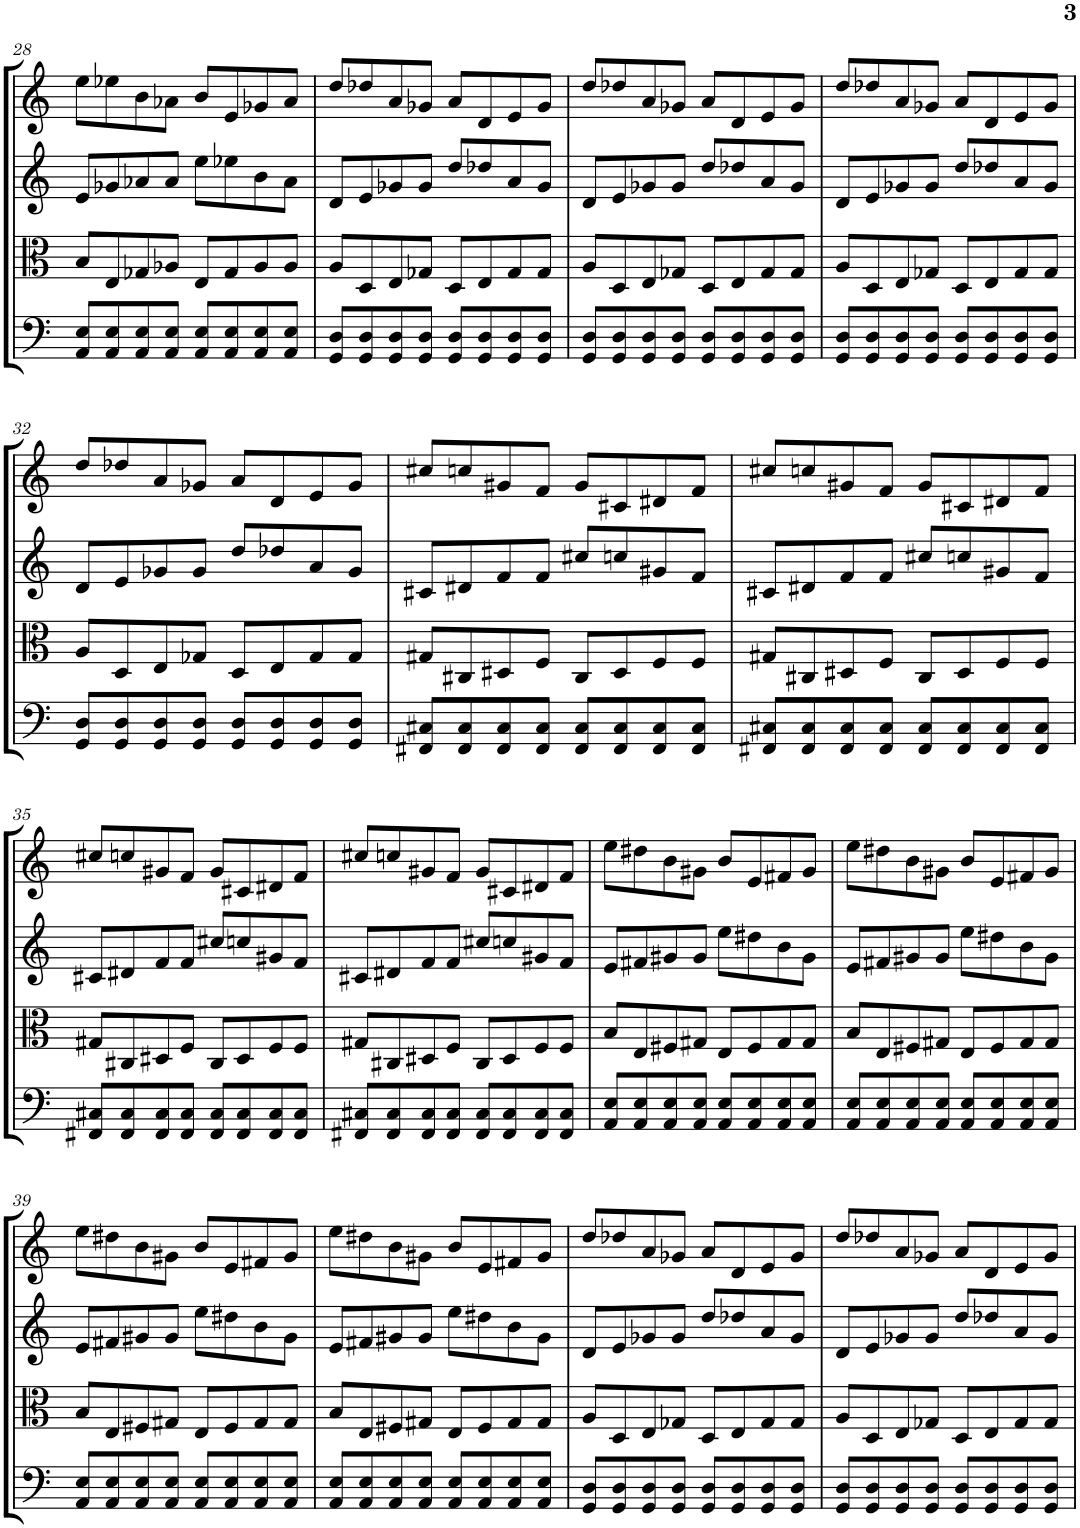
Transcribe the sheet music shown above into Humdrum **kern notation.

**kern	**kern	**kern	**kern
*part4	*part3	*part2	*part1
*staff4	*staff3	*staff2	*staff1
*I"Violoncello	*I"Viola	*I"Violin II	*I"Violin I
*I'Vc	*I'Vla	*I'Vln	*I'Vln
!!LO:PB:g=z
*clefF4	*clefC3	*clefG2	*clefG2
*k[]	*k[]	*k[]	*k[]
*M4/4	*M4/4	*M4/4	*M4/4
=28	=28	=28	=28
8AA/ 8E/L	8B/L	8e/L	8ee\L
8AA/ 8E/	8E/	8g-X/	8ee-X\
8AA/ 8E/	8G-X/	8a-X/	8b\
8AA/ 8E/J	8A-X/J	8a-/J	8a-X\J
8AA/ 8E/L	8E/L	8ee\L	8b/L
8AA/ 8E/	8G-/	8ee-X\	8e/
8AA/ 8E/	8A-/	8b\	8g-X/
8AA/ 8E/J	8A-/J	8a-\J	8a-/J
=29	=29	=29	=29
8GG/ 8D/L	8A/L	8d/L	8dd/L
8GG/ 8D/	8D/	8e/	8dd-X/
8GG/ 8D/	8E/	8g-X/	8a/
8GG/ 8D/J	8G-X/J	8g-/J	8g-X/J
8GG/ 8D/L	8D/L	8dd/L	8a/L
8GG/ 8D/	8E/	8dd-X/	8d/
8GG/ 8D/	8G-/	8a/	8e/
8GG/ 8D/J	8G-/J	8g-/J	8g-/J
=30	=30	=30	=30
8GG/ 8D/L	8A/L	8d/L	8dd/L
8GG/ 8D/	8D/	8e/	8dd-X/
8GG/ 8D/	8E/	8g-X/	8a/
8GG/ 8D/J	8G-X/J	8g-/J	8g-X/J
8GG/ 8D/L	8D/L	8dd/L	8a/L
8GG/ 8D/	8E/	8dd-X/	8d/
8GG/ 8D/	8G-/	8a/	8e/
8GG/ 8D/J	8G-/J	8g-/J	8g-/J
=31	=31	=31	=31
8GG/ 8D/L	8A/L	8d/L	8dd/L
8GG/ 8D/	8D/	8e/	8dd-X/
8GG/ 8D/	8E/	8g-X/	8a/
8GG/ 8D/J	8G-X/J	8g-/J	8g-X/J
8GG/ 8D/L	8D/L	8dd/L	8a/L
8GG/ 8D/	8E/	8dd-X/	8d/
8GG/ 8D/	8G-/	8a/	8e/
8GG/ 8D/J	8G-/J	8g-/J	8g-/J
!!LO:LB:g=z
=32	=32	=32	=32
8GG/ 8D/L	8A/L	8d/L	8dd/L
8GG/ 8D/	8D/	8e/	8dd-X/
8GG/ 8D/	8E/	8g-X/	8a/
8GG/ 8D/J	8G-X/J	8g-/J	8g-X/J
8GG/ 8D/L	8D/L	8dd/L	8a/L
8GG/ 8D/	8E/	8dd-X/	8d/
8GG/ 8D/	8G-/	8a/	8e/
8GG/ 8D/J	8G-/J	8g-/J	8g-/J
=33	=33	=33	=33
8FF#X/ 8C#X/L	8G#X/L	8c#X/L	8cc#X/L
8FF#/ 8C#/	8C#X/	8d#X/	8ccn/
8FF#/ 8C#/	8D#X/	8f/	8g#X/
8FF#/ 8C#/J	8F/J	8f/J	8f/J
8FF#/ 8C#/L	8C#/L	8cc#X/L	8g#/L
8FF#/ 8C#/	8D#/	8ccn/	8c#X/
8FF#/ 8C#/	8F/	8g#X/	8d#X/
8FF#/ 8C#/J	8F/J	8f/J	8f/J
=34	=34	=34	=34
8FF#X/ 8C#X/L	8G#X/L	8c#X/L	8cc#X/L
8FF#/ 8C#/	8C#X/	8d#X/	8ccn/
8FF#/ 8C#/	8D#X/	8f/	8g#X/
8FF#/ 8C#/J	8F/J	8f/J	8f/J
8FF#/ 8C#/L	8C#/L	8cc#X/L	8g#/L
8FF#/ 8C#/	8D#/	8ccn/	8c#X/
8FF#/ 8C#/	8F/	8g#X/	8d#X/
8FF#/ 8C#/J	8F/J	8f/J	8f/J
!!LO:LB:g=z
=35	=35	=35	=35
8FF#X/ 8C#X/L	8G#X/L	8c#X/L	8cc#X/L
8FF#/ 8C#/	8C#X/	8d#X/	8ccn/
8FF#/ 8C#/	8D#X/	8f/	8g#X/
8FF#/ 8C#/J	8F/J	8f/J	8f/J
8FF#/ 8C#/L	8C#/L	8cc#X/L	8g#/L
8FF#/ 8C#/	8D#/	8ccn/	8c#X/
8FF#/ 8C#/	8F/	8g#X/	8d#X/
8FF#/ 8C#/J	8F/J	8f/J	8f/J
=36	=36	=36	=36
8FF#X/ 8C#X/L	8G#X/L	8c#X/L	8cc#X/L
8FF#/ 8C#/	8C#X/	8d#X/	8ccn/
8FF#/ 8C#/	8D#X/	8f/	8g#X/
8FF#/ 8C#/J	8F/J	8f/J	8f/J
8FF#/ 8C#/L	8C#/L	8cc#X/L	8g#/L
8FF#/ 8C#/	8D#/	8ccn/	8c#X/
8FF#/ 8C#/	8F/	8g#X/	8d#X/
8FF#/ 8C#/J	8F/J	8f/J	8f/J
=37	=37	=37	=37
8AA/ 8E/L	8B/L	8e/L	8ee\L
8AA/ 8E/	8E/	8f#X/	8dd#X\
8AA/ 8E/	8F#X/	8g#X/	8b\
8AA/ 8E/J	8G#X/J	8g#/J	8g#X\J
8AA/ 8E/L	8E/L	8ee\L	8b/L
8AA/ 8E/	8F#/	8dd#X\	8e/
8AA/ 8E/	8G#/	8b\	8f#X/
8AA/ 8E/J	8G#/J	8g#\J	8g#/J
=38	=38	=38	=38
8AA/ 8E/L	8B/L	8e/L	8ee\L
8AA/ 8E/	8E/	8f#X/	8dd#X\
8AA/ 8E/	8F#X/	8g#X/	8b\
8AA/ 8E/J	8G#X/J	8g#/J	8g#X\J
8AA/ 8E/L	8E/L	8ee\L	8b/L
8AA/ 8E/	8F#/	8dd#X\	8e/
8AA/ 8E/	8G#/	8b\	8f#X/
8AA/ 8E/J	8G#/J	8g#\J	8g#/J
!!LO:LB:g=z
=39	=39	=39	=39
8AA/ 8E/L	8B/L	8e/L	8ee\L
8AA/ 8E/	8E/	8f#X/	8dd#X\
8AA/ 8E/	8F#X/	8g#X/	8b\
8AA/ 8E/J	8G#X/J	8g#/J	8g#X\J
8AA/ 8E/L	8E/L	8ee\L	8b/L
8AA/ 8E/	8F#/	8dd#X\	8e/
8AA/ 8E/	8G#/	8b\	8f#X/
8AA/ 8E/J	8G#/J	8g#\J	8g#/J
=40	=40	=40	=40
8AA/ 8E/L	8B/L	8e/L	8ee\L
8AA/ 8E/	8E/	8f#X/	8dd#X\
8AA/ 8E/	8F#X/	8g#X/	8b\
8AA/ 8E/J	8G#X/J	8g#/J	8g#X\J
8AA/ 8E/L	8E/L	8ee\L	8b/L
8AA/ 8E/	8F#/	8dd#X\	8e/
8AA/ 8E/	8G#/	8b\	8f#X/
8AA/ 8E/J	8G#/J	8g#\J	8g#/J
=41	=41	=41	=41
8GG/ 8D/L	8A/L	8d/L	8dd/L
8GG/ 8D/	8D/	8e/	8dd-X/
8GG/ 8D/	8E/	8g-X/	8a/
8GG/ 8D/J	8G-X/J	8g-/J	8g-X/J
8GG/ 8D/L	8D/L	8dd/L	8a/L
8GG/ 8D/	8E/	8dd-X/	8d/
8GG/ 8D/	8G-/	8a/	8e/
8GG/ 8D/J	8G-/J	8g-/J	8g-/J
=42	=42	=42	=42
8GG/ 8D/L	8A/L	8d/L	8dd/L
8GG/ 8D/	8D/	8e/	8dd-X/
8GG/ 8D/	8E/	8g-X/	8a/
8GG/ 8D/J	8G-X/J	8g-/J	8g-X/J
8GG/ 8D/L	8D/L	8dd/L	8a/L
8GG/ 8D/	8E/	8dd-X/	8d/
8GG/ 8D/	8G-/	8a/	8e/
8GG/ 8D/J	8G-/J	8g-/J	8g-/J
=	=	=	=
*-	*-	*-	*-
